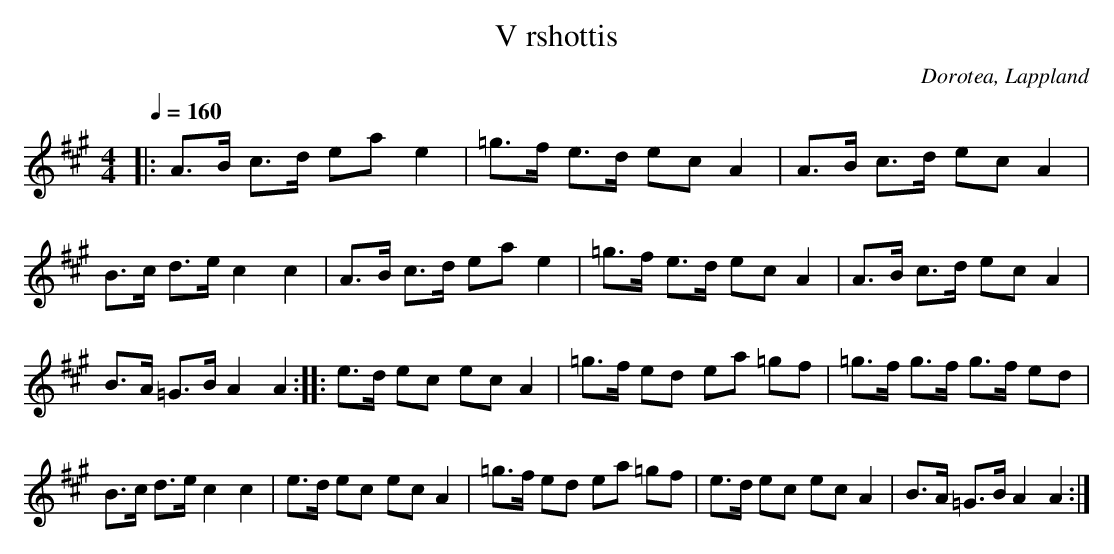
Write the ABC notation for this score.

X:1
T:V rshottis
O:Dorotea, Lappland
M:4/4
L:1/16
Q:1/4=160
K:A
|: A3B c3d e2a2 e4 | =g3f e3d e2c2 A4 | A3B c3d e2c2 A4 |B3c d3e c4 c4  | A3B c3d e2a2 e4 | =g3f e3d e2c2 A4 | A3B c3d e2c2 A4 |B3A =G3B A4 A4:||:  e3d e2c2  e2c2 A4 | =g3f e2d2 e2a2 =g2f2 | =g3f g3f g3f e2d2 |B3c d3e c4 c4  |e3d e2c2 e2c2 A4 | =g3f e2d2 e2a2 =g2f2 |e3d e2c2 e2c2 A4 |B3A =G3B A4 A4 :|
